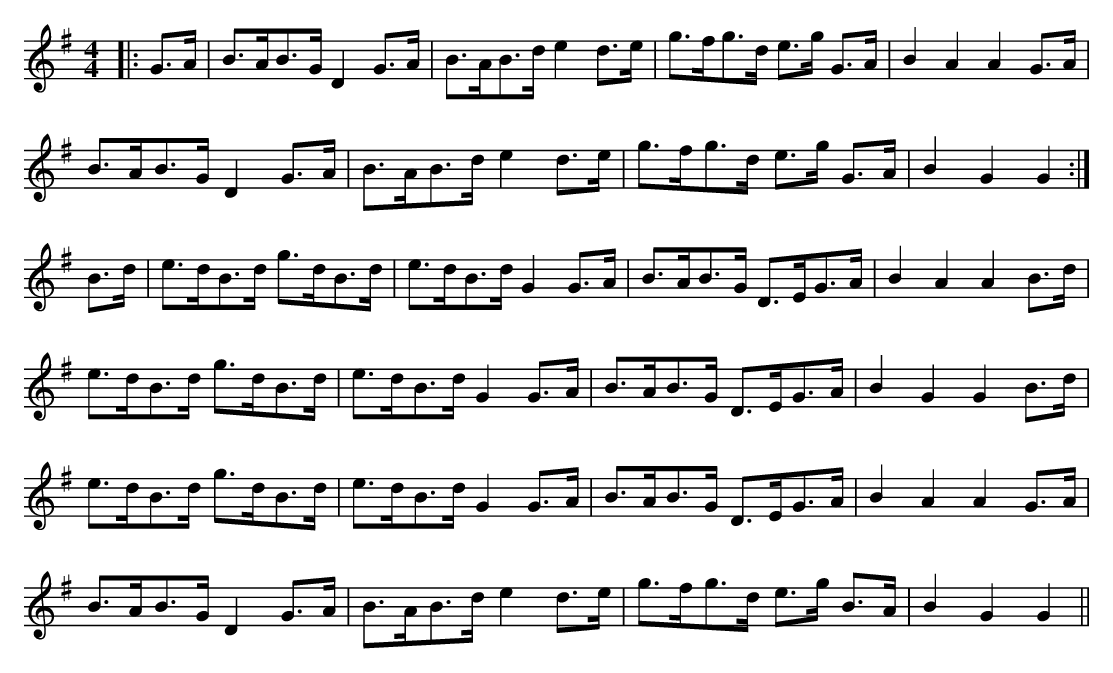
X:1
M:4/4
K:G
|:G>A|B>AB>G D2 G>A|B>AB>d e2 d>e|g>fg>d e>g G>A|B2 A2 A2 G>A|
B>AB>G D2 G>A|B>AB>d e2 d>e|g>fg>d e>g G>A|B2 G2 G2:|
B>d|e>dB>d g>dB>d|e>dB>d G2 G>A|B>AB>G D>EG>A|B2 A2 A2 B>d|
e>dB>d g>dB>d|e>dB>d G2 G>A|B>AB>G D>EG>A|B2 G2 G2 B>d|
e>dB>d g>dB>d|e>dB>d G2 G>A|B>AB>G D>EG>A|B2 A2 A2 G>A|
B>AB>G D2 G>A|B>AB>d e2 d>e|g>fg>d e>g B>A|B2 G2 G2||
